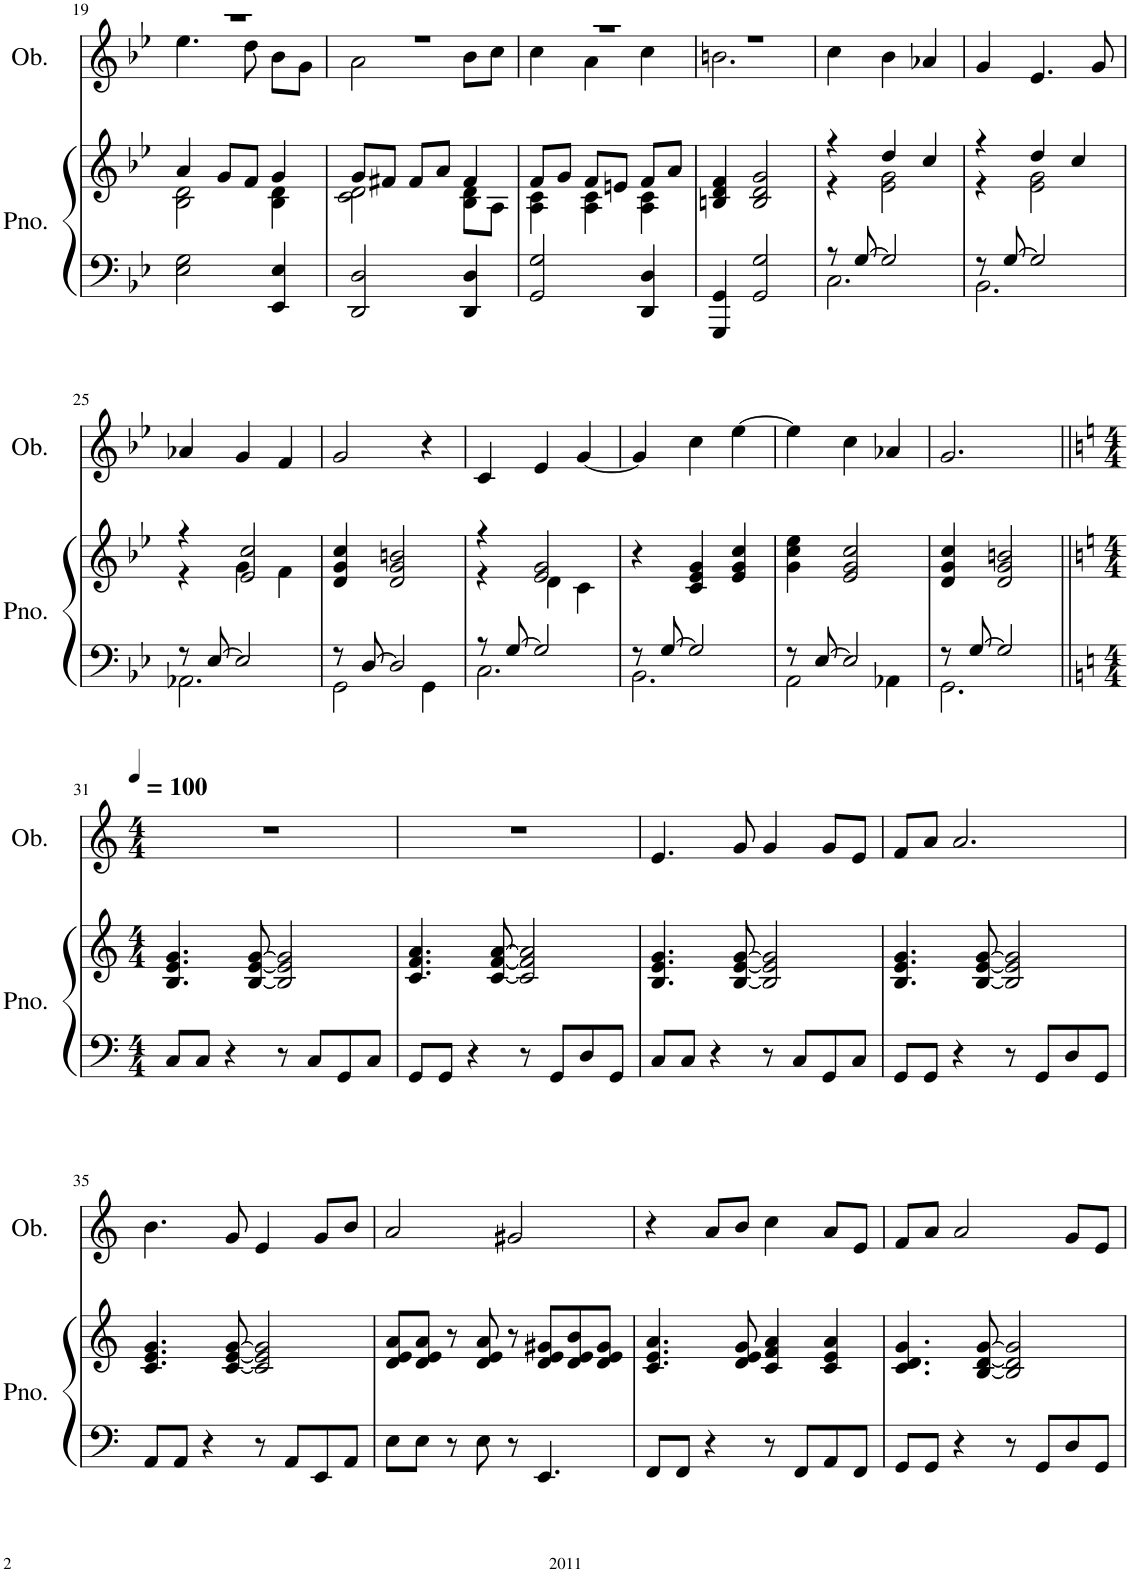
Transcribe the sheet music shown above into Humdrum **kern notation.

**kern	**kern	**kern
*part2	*part2	*part1
*staff3	*staff2	*staff1
*I"Piano	*	*I"Oboe
*I'Pno.	*	*I'Ob.
!!LO:PB:g=z
*clefF4	*clefG2	*clefG2
*k[b-e-]	*k[b-e-]	*k[b-e-]
*M3/4	*M3/4	*M3/4
=19	=19	=19
*	*^	*^
2E-\ 2G\	4a/	2B-\ 2d\	2.r	4.ee-\
.	8g/L	.	.	.
.	8f/J	.	.	8dd\
4EE-/ 4E-/	4g/	4B-\ 4d\	.	8b-\L
.	.	.	.	8g\J
=20	=20	=20	=20	=20
2DD/ 2D/	8g/L	2c\ 2d\	2.r	2a\
.	8f#X/J	.	.	.
.	8f#/L	.	.	.
.	8a/J	.	.	.
4DD/ 4D/	4f#/	8B-\ 8d\L	.	8b-\L
.	.	8A\J	.	8cc\J
=21	=21	=21	=21	=21
2GG/ 2G/	8f/L	4A\ 4c\	2.r	4cc\
.	8g/J	.	.	.
.	8f/L	4A\ 4c\	.	4a\
.	8en/J	.	.	.
4DD/ 4D/	8f/L	4A\ 4c\	.	4cc\
.	8a/J	.	.	.
*	*v	*v	*	*
=22	=22	=22	=22
4GGG/ 4GG/	4Bn/ 4d/ 4f/	2.r	2.bn\
2GG/ 2G/	2B/ 2d/ 2g/	.	.
*	*	*v	*v
=23	=23	=23
*^	*^	*
8r	2.C\	4r	4r	4cc\
[8G/	.	.	.	.
2G/]	.	4dd/	2e-\ 2g\	4b-\
.	.	4cc/	.	4a-X/
=24	=24	=24	=24	=24
8r	2.BB-\	4r	4r	4g/
[8G/	.	.	.	.
2G/]	.	4dd/	2e-\ 2g\	4.e-/
.	.	4cc/	.	.
.	.	.	.	8g/
!!LO:LB:g=z
=25	=25	=25	=25	=25
8r	2.AA-X\	4r	4r	4a-X/
[8E-/	.	.	.	.
2E-/]	.	2e-/ 2cc/	4g\	4g/
.	.	.	4f\	4f/
*	*	*v	*v	*
=26	=26	=26	=26
8r	2GG\	4d/ 4g/ 4cc/	2g/
[8D/	.	.	.
2D/]	.	2d/ 2g/ 2bn/	.
.	4GG\	.	4r
=27	=27	=27	=27
*	*	*^	*
8r	2.C\	4r	4r	4c/
[8G/	.	.	.	.
2G/]	.	2e-/ 2g/	4d\	4e-/
.	.	.	4c\	[4g/
*	*	*v	*v	*
=28	=28	=28	=28
8r	2.BB-\	4r	4g/]
[8G/	.	.	.
2G/]	.	4c/ 4e-/ 4g/	4cc\
.	.	4e-/ 4g/ 4cc/	[4ee-\
=29	=29	=29	=29
8r	2AA\	4g\ 4cc\ 4ee-\	4ee-\]
[8E-/	.	.	.
2E-/]	.	2e-/ 2g/ 2cc/	4cc\
.	4AA-X\	.	4a-X/
=30	=30	=30	=30
8r	2.GG\	4d/ 4g/ 4cc/	2.g/
[8G/	.	.	.
2G/]	.	2d/ 2g/ 2bn/	.
*v	*v	*	*
!!LO:LB:g=z
=31||	=31||	=31||
*k[]	*k[]	*k[]
*M4/4	*M4/4	*M4/4
!	!	!LO:TX:a:t== 100
8C/L	4.B/ 4.e/ 4.g/	1r
8C/J	.	.
4r	.	.
.	[8B/ [8e/ [8g/	.
8r	2B/] 2e/] 2g/]	.
8C/L	.	.
8GG/	.	.
8C/J	.	.
=32	=32	=32
8GG/L	4.c/ 4.f/ 4.a/	1r
8GG/J	.	.
4r	.	.
.	[8c/ [8f/ [8a/	.
8r	2c/] 2f/] 2a/]	.
8GG/L	.	.
8D/	.	.
8GG/J	.	.
=33	=33	=33
8C/L	4.B/ 4.e/ 4.g/	4.e/
8C/J	.	.
4r	.	.
.	[8B/ [8e/ [8g/	8g/
8r	2B/] 2e/] 2g/]	4g/
8C/L	.	.
8GG/	.	8g/L
8C/J	.	8e/J
=34	=34	=34
8GG/L	4.B/ 4.e/ 4.g/	8f/L
8GG/J	.	8a/J
4r	.	2.a/
.	[8B/ [8e/ [8g/	.
8r	2B/] 2e/] 2g/]	.
8GG/L	.	.
8D/	.	.
8GG/J	.	.
!!LO:LB:g=z
=35	=35	=35
8AA/L	4.c/ 4.e/ 4.g/	4.b\
8AA/J	.	.
4r	.	.
.	[8c/ [8e/ [8g/	8g/
8r	2c/] 2e/] 2g/]	4e/
8AA/L	.	.
8EE/	.	8g/L
8AA/J	.	8b/J
=36	=36	=36
8E\L	8d/ 8e/ 8a/L	2a/
8E\J	8d/ 8e/ 8a/J	.
8r	8r	.
8E\	8d/ 8e/ 8a/	.
8r	8r	2g#X/
4.EE/	8d/ 8e/ 8g#X/L	.
.	8d/ 8e/ 8b/	.
.	8d/ 8e/ 8g#/J	.
=37	=37	=37
8FF/L	4.c/ 4.e/ 4.a/	4r
8FF/J	.	.
4r	.	8a/L
.	8d/ 8e/ 8g/	8b/J
8r	4c/ 4f/ 4a/	4cc\
8FF/L	.	.
8AA/	4c/ 4e/ 4a/	8a/L
8FF/J	.	8e/J
=38	=38	=38
8GG/L	4.c/ 4.d/ 4.g/	8f/L
8GG/J	.	8a/J
4r	.	2a/
.	[8B/ [8d/ [8g/	.
8r	2B/] 2d/] 2g/]	.
8GG/L	.	.
8D/	.	8g/L
8GG/J	.	8e/J
=	=	=
*-	*-	*-
